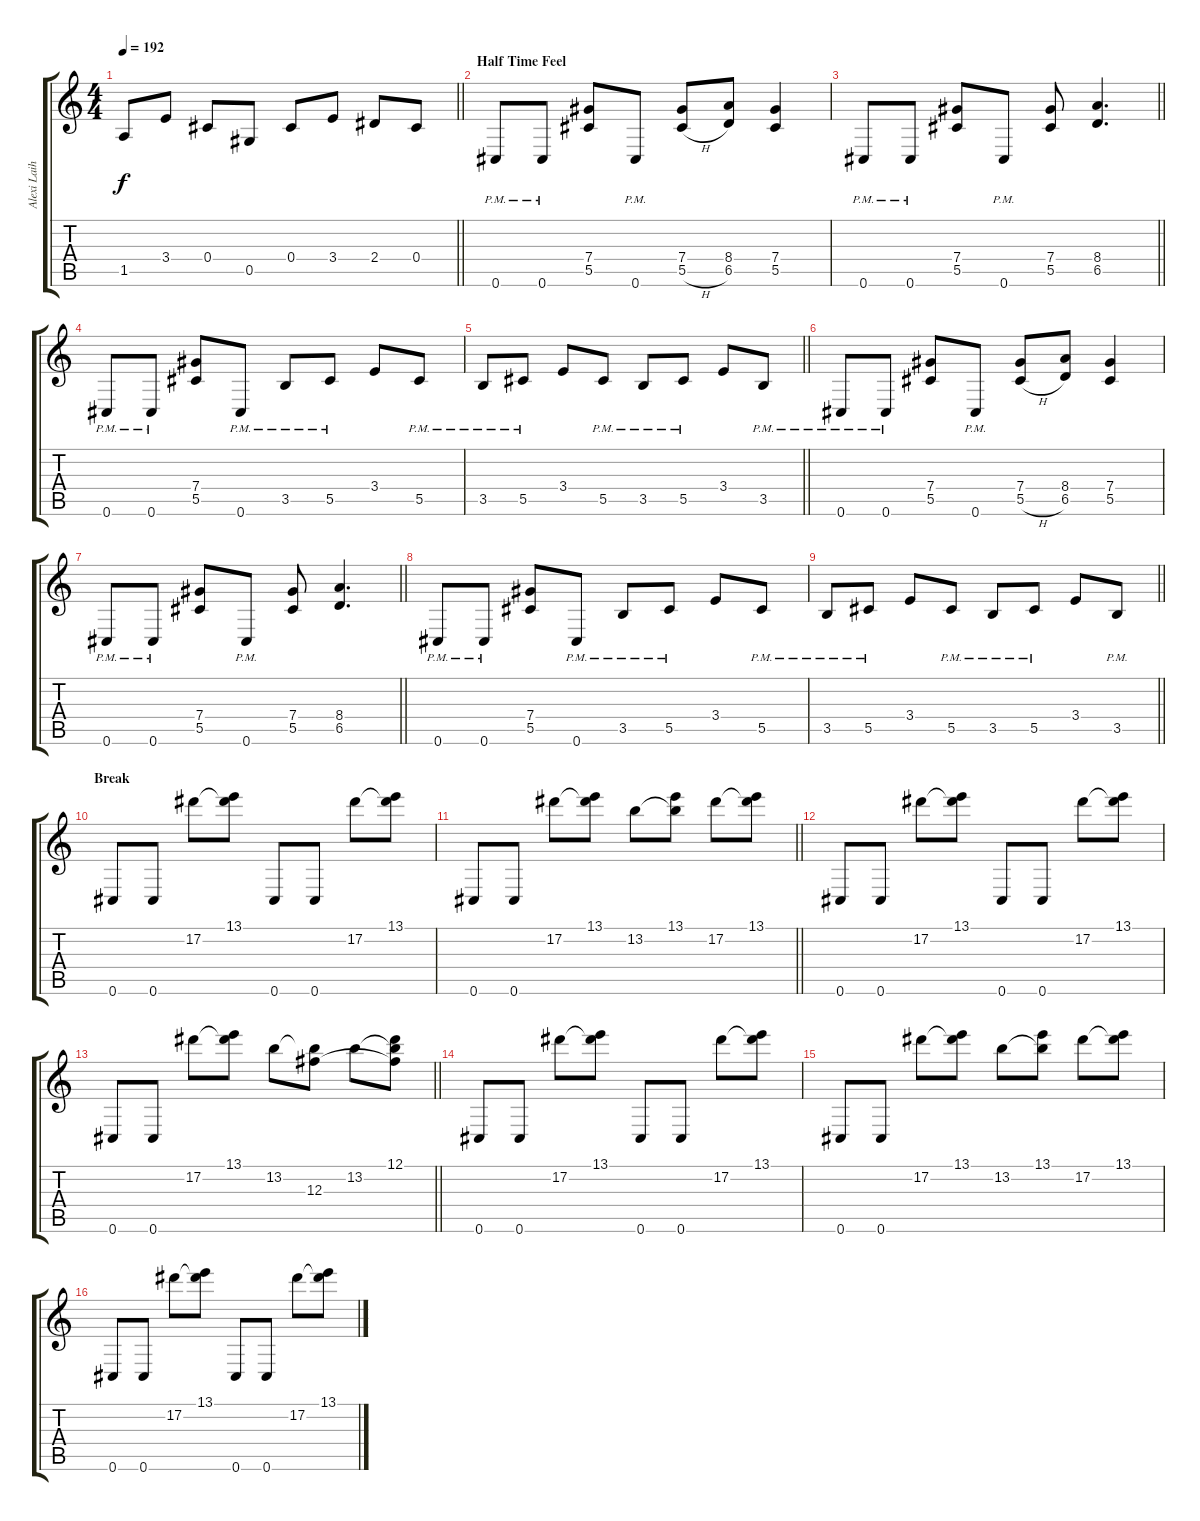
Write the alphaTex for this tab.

\track ("Alexi Laiho" "Alexi Laih") {instrument overdrivenguitar}
\staff {score tabs}
\tuning (Eb4 Bb3 Gb3 Db3 Ab2 Db2) {hide}
\ts (4 4)
\tempo 192
\clef g2
\barLineRight lightlight
\ks c
1.5.8{dy f} 3.4.8 0.4.8 0.5.8 0.4.8 3.4.8 2.4.8 0.4.8 |
\section ("" "Half Time Feel")
0.6{pm}.8 0.6{pm}.8 (7.4 5.5).8 0.6{pm}.8 (7.4 5.5{h}).8 (8.4 6.5).8 (7.4 5.5).4 |
\barLineRight lightlight
0.6{pm}.8 0.6{pm}.8 (7.4 5.5).8 0.6{pm}.8 (7.4 5.5).8 (8.4 6.5).4{d} |
0.6{pm}.8 0.6{pm}.8 (7.4 5.5).8 0.6{pm}.8 3.5{pm}.8 5.5{pm}.8 3.4.8 5.5{pm}.8 |
\barLineRight lightlight
3.5{pm}.8 5.5{pm}.8 3.4.8 5.5{pm}.8 3.5{pm}.8 5.5{pm}.8 3.4.8 3.5{pm}.8 |
0.6{pm}.8 0.6{pm}.8 (7.4 5.5).8 0.6{pm}.8 (7.4 5.5{h}).8 (8.4 6.5).8 (7.4 5.5).4 |
\barLineRight lightlight
0.6{pm}.8 0.6{pm}.8 (7.4 5.5).8 0.6{pm}.8 (7.4 5.5).8 (8.4 6.5).4{d} |
0.6{pm}.8 0.6{pm}.8 (7.4 5.5).8 0.6{pm}.8 3.5{pm}.8 5.5{pm}.8 3.4.8 5.5{pm}.8 |
\barLineRight lightlight
3.5{pm}.8 5.5{pm}.8 3.4.8 5.5{pm}.8 3.5{pm}.8 5.5{pm}.8 3.4.8 3.5{pm}.8 |
\section ("" "Break")
0.6.8 0.6.8 17.2.8 (13.1 17.2{t}).8 0.6.8 0.6.8 17.2.8 (13.1 17.2{t}).8 |
\barLineRight lightlight
0.6.8 0.6.8 17.2.8 (13.1 17.2{t}).8 13.2.8 (13.1 13.2{t}).8 17.2.8 (13.1 17.2{t}).8 |
0.6.8 0.6.8 17.2.8 (13.1 17.2{t}).8 0.6.8 0.6.8 17.2.8 (13.1 17.2{t}).8 |
\barLineRight lightlight
0.6.8 0.6.8 17.2.8 (13.1 17.2{t}).8 13.2.8 (13.2{t} 12.3).8 13.2.8 (12.1 13.2{t} 12.3{t}).8 |
0.6.8 0.6.8 17.2.8 (13.1 17.2{t}).8 0.6.8 0.6.8 17.2.8 (13.1 17.2{t}).8 |
0.6.8 0.6.8 17.2.8 (13.1 17.2{t}).8 13.2.8 (13.1 13.2{t}).8 17.2.8 (13.1 17.2{t}).8 |
0.6.8 0.6.8 17.2.8 (13.1 17.2{t}).8 0.6.8 0.6.8 17.2.8 (13.1 17.2{t}).8
